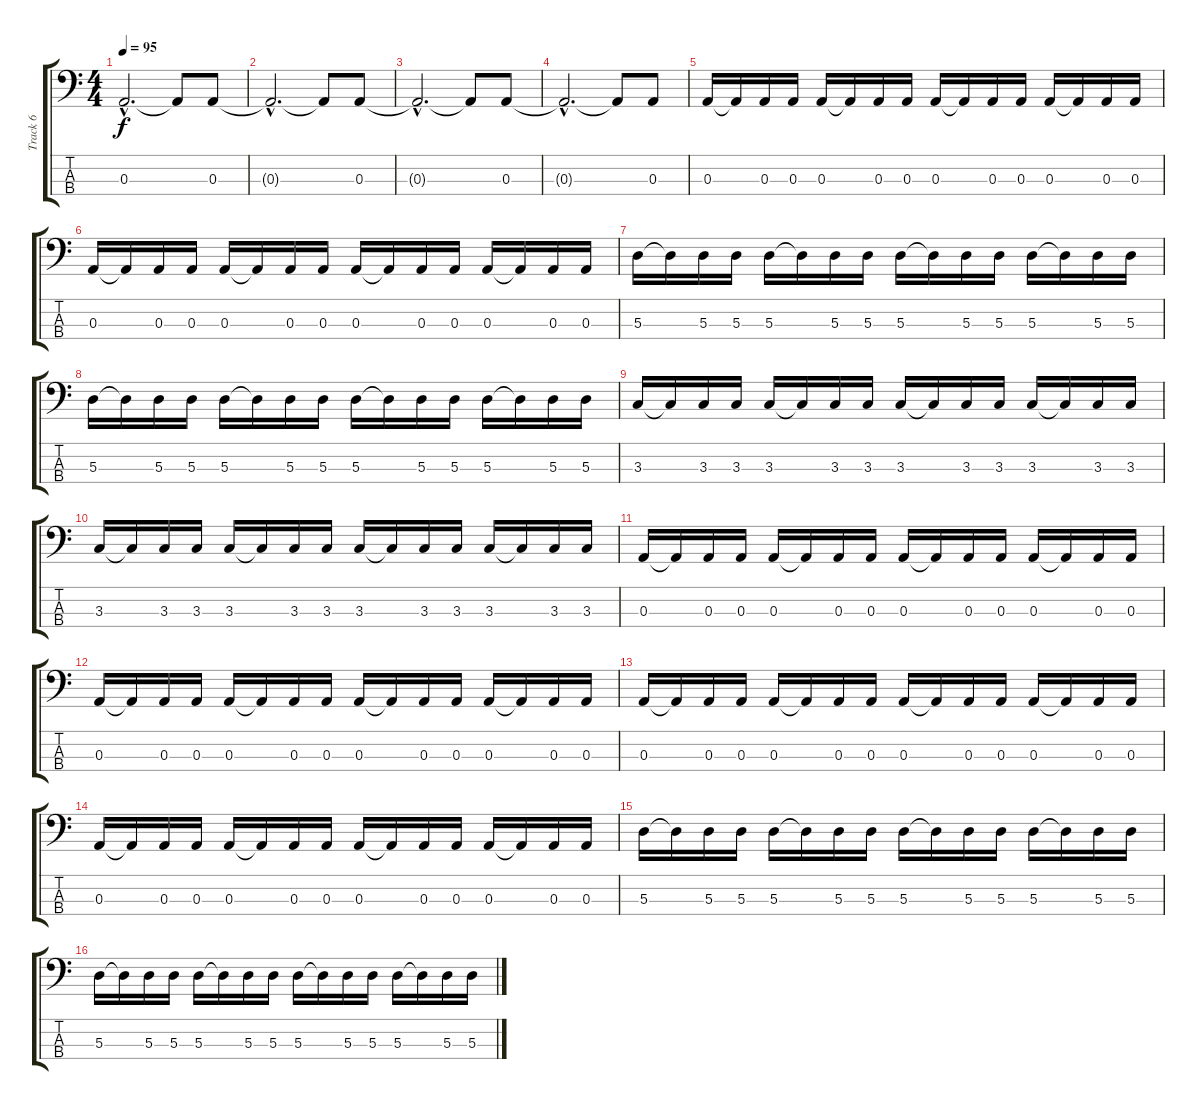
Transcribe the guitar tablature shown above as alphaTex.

\track ("Track 6" "Track 6") {instrument electricbassfinger}
\staff {score tabs}
\tuning (G2 D2 A1 E1) {hide}
\ts (4 4)
\tempo 95
\clef f4
\ks c
0.3{hac t}.2{d dy f} 0.3{t}.8 0.3.8 |
0.3{hac t}.2{d} 0.3{t}.8 0.3.8 |
0.3{hac t}.2{d} 0.3{t}.8 0.3.8 |
0.3{hac t}.2{d} 0.3{t}.8 0.3.8 |
0.3.16 0.3{t}.16 0.3.16 0.3.16 0.3.16 0.3{t}.16 0.3.16 0.3.16 0.3.16 0.3{t}.16 0.3.16 0.3.16 0.3.16 0.3{t}.16 0.3.16 0.3.16 |
0.3.16 0.3{t}.16 0.3.16 0.3.16 0.3.16 0.3{t}.16 0.3.16 0.3.16 0.3.16 0.3{t}.16 0.3.16 0.3.16 0.3.16 0.3{t}.16 0.3.16 0.3.16 |
5.3.16 5.3{t}.16 5.3.16 5.3.16 5.3.16 5.3{t}.16 5.3.16 5.3.16 5.3.16 5.3{t}.16 5.3.16 5.3.16 5.3.16 5.3{t}.16 5.3.16 5.3.16 |
5.3.16 5.3{t}.16 5.3.16 5.3.16 5.3.16 5.3{t}.16 5.3.16 5.3.16 5.3.16 5.3{t}.16 5.3.16 5.3.16 5.3.16 5.3{t}.16 5.3.16 5.3.16 |
3.3.16 3.3{t}.16 3.3.16 3.3.16 3.3.16 3.3{t}.16 3.3.16 3.3.16 3.3.16 3.3{t}.16 3.3.16 3.3.16 3.3.16 3.3{t}.16 3.3.16 3.3.16 |
3.3.16 3.3{t}.16 3.3.16 3.3.16 3.3.16 3.3{t}.16 3.3.16 3.3.16 3.3.16 3.3{t}.16 3.3.16 3.3.16 3.3.16 3.3{t}.16 3.3.16 3.3.16 |
0.3.16 0.3{t}.16 0.3.16 0.3.16 0.3.16 0.3{t}.16 0.3.16 0.3.16 0.3.16 0.3{t}.16 0.3.16 0.3.16 0.3.16 0.3{t}.16 0.3.16 0.3.16 |
0.3.16 0.3{t}.16 0.3.16 0.3.16 0.3.16 0.3{t}.16 0.3.16 0.3.16 0.3.16 0.3{t}.16 0.3.16 0.3.16 0.3.16 0.3{t}.16 0.3.16 0.3.16 |
0.3.16 0.3{t}.16 0.3.16 0.3.16 0.3.16 0.3{t}.16 0.3.16 0.3.16 0.3.16 0.3{t}.16 0.3.16 0.3.16 0.3.16 0.3{t}.16 0.3.16 0.3.16 |
0.3.16 0.3{t}.16 0.3.16 0.3.16 0.3.16 0.3{t}.16 0.3.16 0.3.16 0.3.16 0.3{t}.16 0.3.16 0.3.16 0.3.16 0.3{t}.16 0.3.16 0.3.16 |
5.3.16 5.3{t}.16 5.3.16 5.3.16 5.3.16 5.3{t}.16 5.3.16 5.3.16 5.3.16 5.3{t}.16 5.3.16 5.3.16 5.3.16 5.3{t}.16 5.3.16 5.3.16 |
5.3.16 5.3{t}.16 5.3.16 5.3.16 5.3.16 5.3{t}.16 5.3.16 5.3.16 5.3.16 5.3{t}.16 5.3.16 5.3.16 5.3.16 5.3{t}.16 5.3.16 5.3.16
